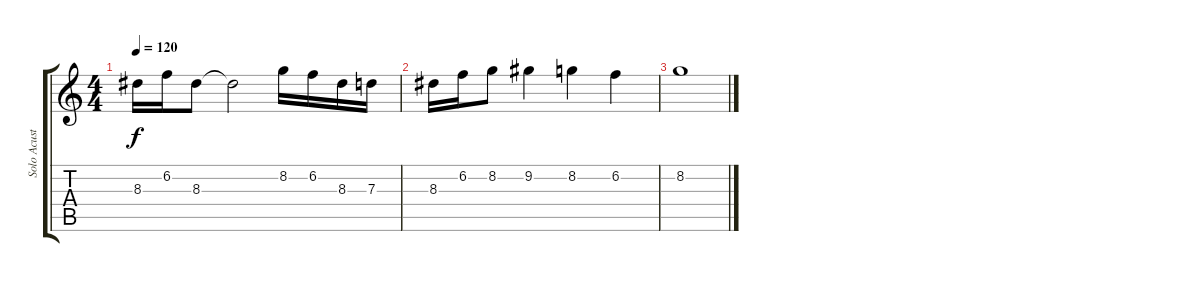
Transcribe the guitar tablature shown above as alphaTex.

\track ("Solo Acustic Guitar" "Solo Acust") {instrument acousticguitarsteel}
\staff {score tabs}
\tuning (E4 B3 G3 D3 A2 E2) {hide}
\ts (4 4)
\tempo 120
\clef g2
\ks c
8.3.16{dy f} 6.2.16 8.3.8 8.3{t}.2 8.2.16 6.2.16 8.3.16 7.3.16 |
8.3.16 6.2.16 8.2.8 9.2.4 8.2.4 6.2.4 |
8.2.1
